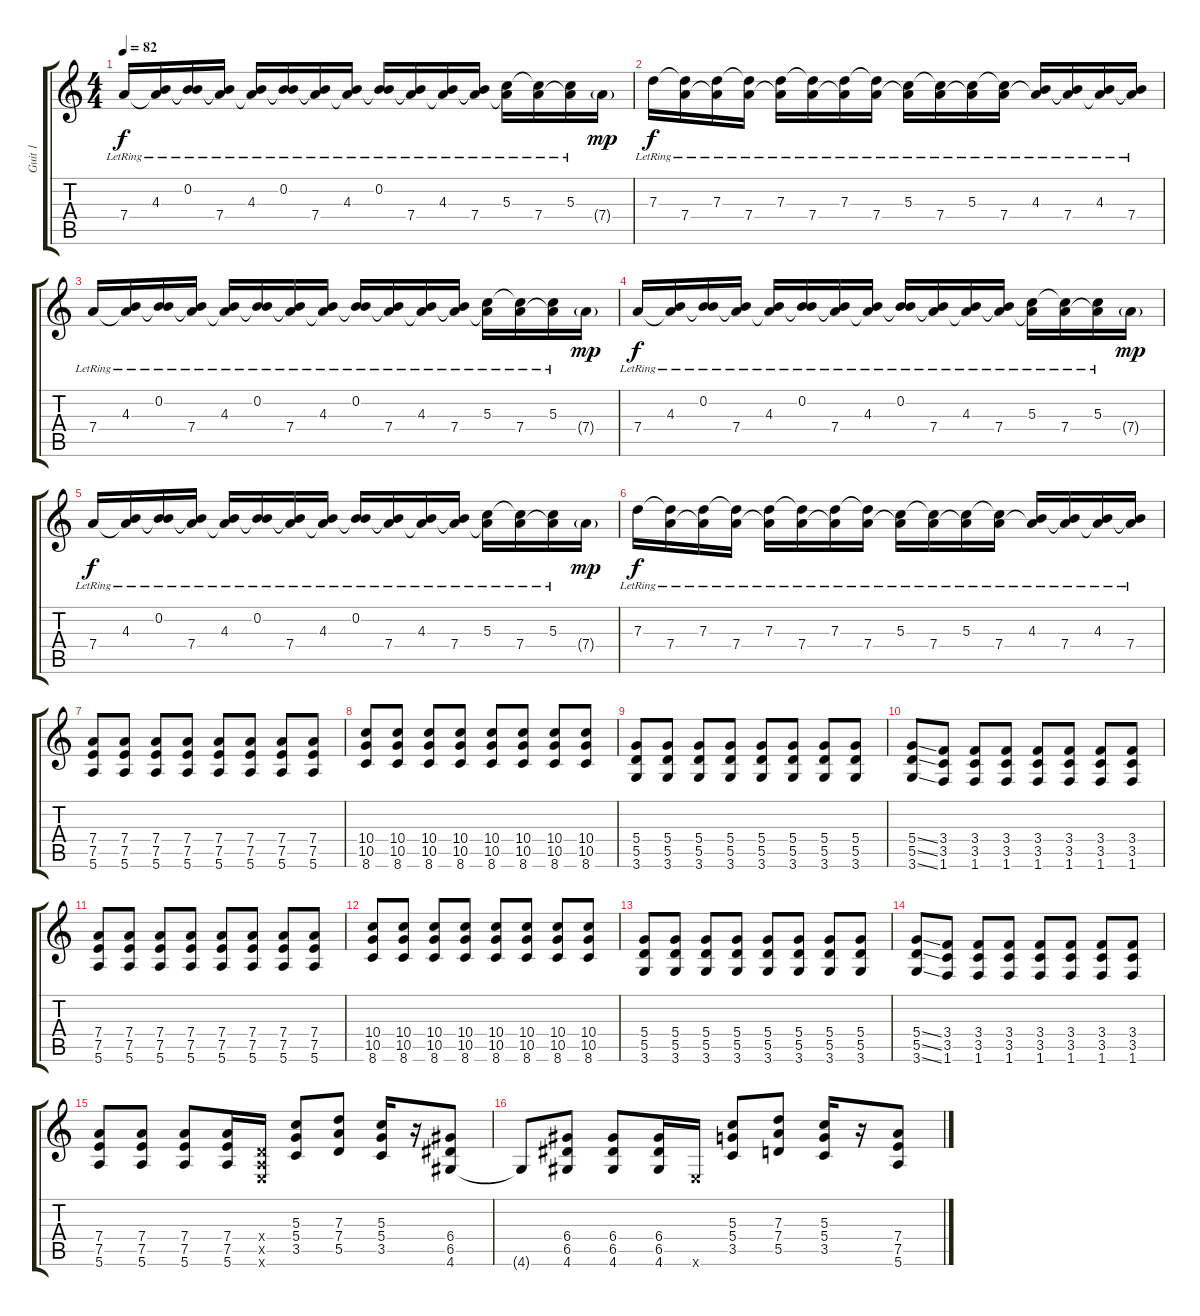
\track ("Guit 1" "Guit 1") {instrument acousticguitarsteel}
\staff {score tabs}
\tuning (E4 B3 G3 D3 A2 E2) {hide}
\ts (4 4)
\tempo 82
\clef g2
\ks c
7.4{lr}.16{dy f} (4.3{lr} 7.4{t}).16 (0.2{lr} 4.3{t}).16 (0.2{t} 7.4{lr}).16 (4.3{lr} 7.4{t}).16 (0.2{lr} 4.3{t}).16 (0.2{t} 7.4{lr}).16 (4.3{lr} 7.4{t}).16 (0.2{lr} 4.3{t}).16 (0.2{t} 7.4{lr}).16 (4.3{lr} 7.4{t}).16 (4.3{t} 7.4{lr}).16 (5.3{lr} 7.4{t}).16 (5.3{t} 7.4{lr}).16 (5.3{lr} 7.4{t}).16 7.4{g}.16{dy mp} |
7.3{lr}.16{dy f} (7.3{t} 7.4{lr}).16 (7.3{lr} 7.4{t}).16 (7.3{t} 7.4{lr}).16 (7.3{lr} 7.4{t}).16 (7.3{t} 7.4{lr}).16 (7.3{lr} 7.4{t}).16 (7.3{t} 7.4{lr}).16 (5.3{lr} 7.4{t}).16 (5.3{t} 7.4{lr}).16 (5.3{lr} 7.4{t}).16 (5.3{t} 7.4{lr}).16 (4.3{lr} 7.4{t}).16 (4.3{t} 7.4{lr}).16 (4.3{lr} 7.4{t}).16 (4.3{t} 7.4{lr}).16 |
7.4{lr}.16 (4.3{lr} 7.4{t}).16 (0.2{lr} 4.3{t}).16 (0.2{t} 7.4{lr}).16 (4.3{lr} 7.4{t}).16 (0.2{lr} 4.3{t}).16 (0.2{t} 7.4{lr}).16 (4.3{lr} 7.4{t}).16 (0.2{lr} 4.3{t}).16 (0.2{t} 7.4{lr}).16 (4.3{lr} 7.4{t}).16 (4.3{t} 7.4{lr}).16 (5.3{lr} 7.4{t}).16 (5.3{t} 7.4{lr}).16 (5.3{lr} 7.4{t}).16 7.4{g}.16{dy mp} |
7.4{lr}.16{dy f} (4.3{lr} 7.4{t}).16 (0.2{lr} 4.3{t}).16 (0.2{t} 7.4{lr}).16 (4.3{lr} 7.4{t}).16 (0.2{lr} 4.3{t}).16 (0.2{t} 7.4{lr}).16 (4.3{lr} 7.4{t}).16 (0.2{lr} 4.3{t}).16 (0.2{t} 7.4{lr}).16 (4.3{lr} 7.4{t}).16 (4.3{t} 7.4{lr}).16 (5.3{lr} 7.4{t}).16 (5.3{t} 7.4{lr}).16 (5.3{lr} 7.4{t}).16 7.4{g}.16{dy mp} |
7.4{lr}.16{dy f} (4.3{lr} 7.4{t}).16 (0.2{lr} 4.3{t}).16 (0.2{t} 7.4{lr}).16 (4.3{lr} 7.4{t}).16 (0.2{lr} 4.3{t}).16 (0.2{t} 7.4{lr}).16 (4.3{lr} 7.4{t}).16 (0.2{lr} 4.3{t}).16 (0.2{t} 7.4{lr}).16 (4.3{lr} 7.4{t}).16 (4.3{t} 7.4{lr}).16 (5.3{lr} 7.4{t}).16 (5.3{t} 7.4{lr}).16 (5.3{lr} 7.4{t}).16 7.4{g}.16{dy mp} |
7.3{lr}.16{dy f} (7.3{t} 7.4{lr}).16 (7.3{lr} 7.4{t}).16 (7.3{t} 7.4{lr}).16 (7.3{lr} 7.4{t}).16 (7.3{t} 7.4{lr}).16 (7.3{lr} 7.4{t}).16 (7.3{t} 7.4{lr}).16 (5.3{lr} 7.4{t}).16 (5.3{t} 7.4{lr}).16 (5.3{lr} 7.4{t}).16 (5.3{t} 7.4{lr}).16 (4.3{lr} 7.4{t}).16 (4.3{t} 7.4{lr}).16 (4.3{lr} 7.4{t}).16 (4.3{t} 7.4{lr}).16 |
(7.4 7.5 5.6).8{instrument distortionguitar} (7.4 7.5 5.6).8 (7.4 7.5 5.6).8 (7.4 7.5 5.6).8 (7.4 7.5 5.6).8 (7.4 7.5 5.6).8 (7.4 7.5 5.6).8 (7.4 7.5 5.6).8 |
(10.4 10.5 8.6).8 (10.4 10.5 8.6).8 (10.4 10.5 8.6).8 (10.4 10.5 8.6).8 (10.4 10.5 8.6).8 (10.4 10.5 8.6).8 (10.4 10.5 8.6).8 (10.4 10.5 8.6).8 |
(5.4 5.5 3.6).8 (5.4 5.5 3.6).8 (5.4 5.5 3.6).8 (5.4 5.5 3.6).8 (5.4 5.5 3.6).8 (5.4 5.5 3.6).8 (5.4 5.5 3.6).8 (5.4 5.5 3.6).8 |
(5.4{ss} 5.5{ss} 3.6{ss}).8 (3.4 3.5 1.6).8 (3.4 3.5 1.6).8 (3.4 3.5 1.6).8 (3.4 3.5 1.6).8 (3.4 3.5 1.6).8 (3.4 3.5 1.6).8 (3.4 3.5 1.6).8 |
(7.4 7.5 5.6).8{instrument distortionguitar} (7.4 7.5 5.6).8 (7.4 7.5 5.6).8 (7.4 7.5 5.6).8 (7.4 7.5 5.6).8 (7.4 7.5 5.6).8 (7.4 7.5 5.6).8 (7.4 7.5 5.6).8 |
(10.4 10.5 8.6).8 (10.4 10.5 8.6).8 (10.4 10.5 8.6).8 (10.4 10.5 8.6).8 (10.4 10.5 8.6).8 (10.4 10.5 8.6).8 (10.4 10.5 8.6).8 (10.4 10.5 8.6).8 |
(5.4 5.5 3.6).8 (5.4 5.5 3.6).8 (5.4 5.5 3.6).8 (5.4 5.5 3.6).8 (5.4 5.5 3.6).8 (5.4 5.5 3.6).8 (5.4 5.5 3.6).8 (5.4 5.5 3.6).8 |
(5.4{ss} 5.5{ss} 3.6{ss}).8 (3.4 3.5 1.6).8 (3.4 3.5 1.6).8 (3.4 3.5 1.6).8 (3.4 3.5 1.6).8 (3.4 3.5 1.6).8 (3.4 3.5 1.6).8 (3.4 3.5 1.6).8 |
(7.4 7.5 5.6).8{instrument overdrivenguitar} (7.4 7.5 5.6).8 (7.4 7.5 5.6).8 (7.4 7.5 5.6).16 (0.4{x} 0.5{x} 0.6{x}).16 (5.3 5.4 3.5).8 (7.3 7.4 5.5).8 (5.3 5.4 3.5).16 r.16 (6.4 6.5 4.6).8 |
4.6{t}.8 (6.4 6.5 4.6).8 (6.4 6.5 4.6).8 (6.4 6.5 4.6).16 0.6{x}.16 (5.3 5.4 3.5).8 (7.3 7.4 5.5).8 (5.3 5.4 3.5).16 r.16 (7.4 7.5 5.6).8
